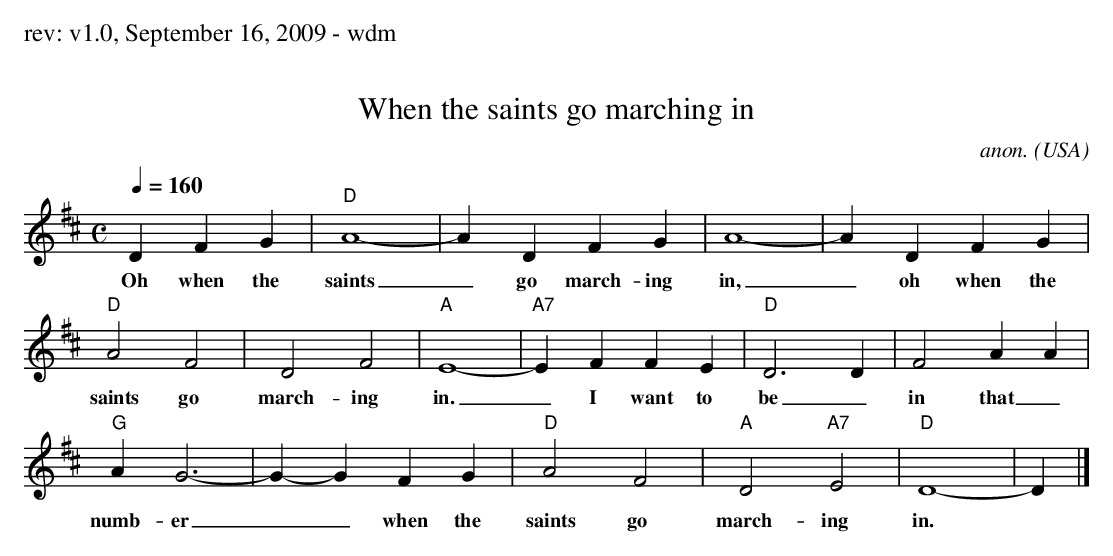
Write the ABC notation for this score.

X:1
T:When the saints go marching in
C:anon.
O:USA
M:C
L:1/4
Q:1/4=160
K:D
DFG|"D"A4-|A DFG|A4-| A DFG|
w:Oh when the saints _ go march-ing in, _ oh when the
"D"A2F2|D2F2|"A"E4-|"A7"E FFE|"D"D3D|F2AA|
w:saints go march-ing in. _ I want to be _ in that _
"G"AG3-|G-G FG|"D"A2F2|"A"D2 "A7"E2|"D"D4-|D|]
w:numb-er __when the saints go march-ing in.
